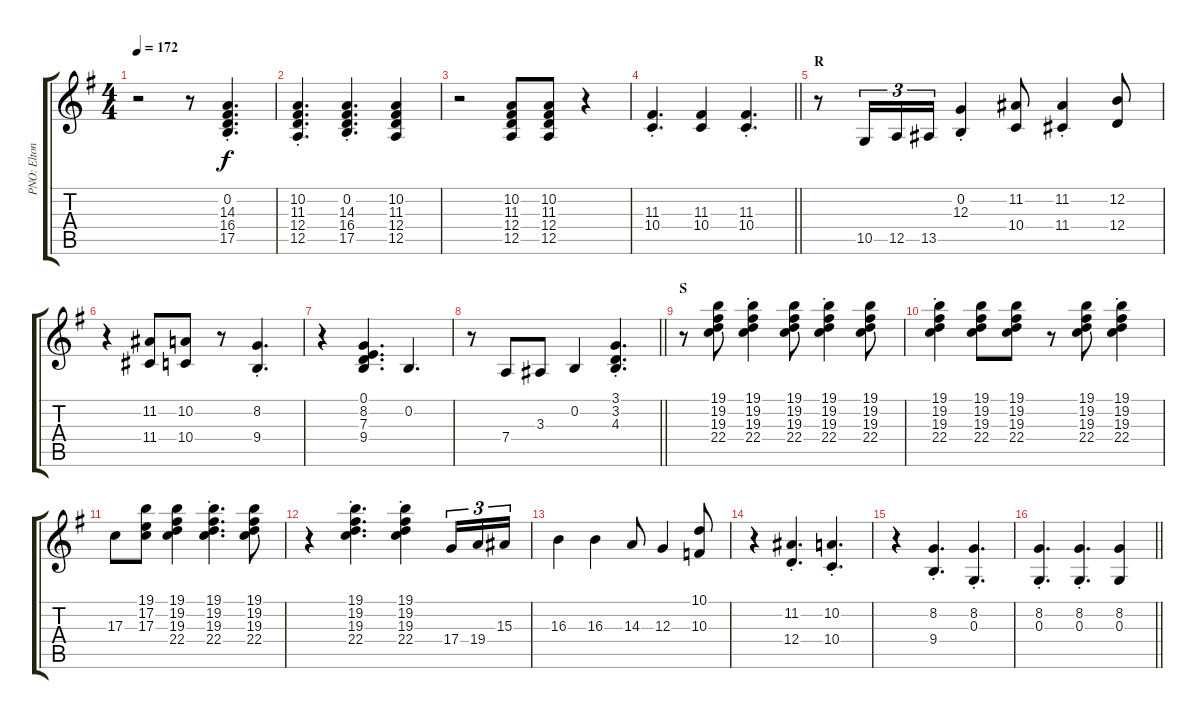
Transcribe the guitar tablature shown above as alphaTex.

\track ("PNO: Elton John(RH)" "PNO: Elton") {instrument brightacousticpiano}
\staff {score tabs}
\tuning (E4 B3 G3 D3 A2 E2) {hide}
\ts (4 4)
\tempo 172
\clef g2
\ks g
r.2{dy f} r.8 (0.2{st} 14.3{st} 16.4{st} 17.5{st}).4{d} |
(10.2{st} 11.3{st} 12.4{st} 12.5{st}).4{d} (0.2{st} 14.3{st} 16.4{st} 17.5{st}).4{d} (10.2 11.3 12.4 12.5).4 |
r.2 (10.2 11.3 12.4 12.5).8 (10.2 11.3 12.4 12.5).8 r.4 |
\barLineRight lightlight
(11.3{st} 10.4{st}).4{d} (11.3 10.4).4 (11.3{st} 10.4{st}).4{d} |
\section ("" "R")
r.8 10.5.16{tu (3 2)} 12.5.16{tu (3 2)} 13.5.16{tu (3 2)} (0.2{st} 12.3{st}).4 (11.2 10.4).8 (11.2{st} 11.4{st}).4 (12.2 12.4).8 |
r.4 (11.2 11.4).8 (10.2 10.4).8 r.8 (8.2{st} 9.4{st}).4{d} |
r.4 (0.1 8.2 7.3 9.4).4{d} 0.2.4{d} |
\barLineRight lightlight
r.8 7.4.8{beam merge} 3.3.8 0.2.4 (3.1{st} 3.2{st} 4.3{st}).4{d} |
\section ("" "S")
r.8 (19.1 19.2 19.3 22.4).8 (19.1{st} 19.2{st} 19.3{st} 22.4{st}).4 (19.1 19.2 19.3 22.4).8 (19.1{st} 19.2{st} 19.3{st} 22.4{st}).4 (19.1 19.2 19.3 22.4).8 |
(19.1{st} 19.2{st} 19.3{st} 22.4{st}).4 (19.1 19.2 19.3 22.4).8 (19.1 19.2 19.3 22.4).8 r.8 (19.1 19.2 19.3 22.4).8 (19.1{st} 19.2{st} 19.3{st} 22.4{st}).4 |
17.3.8 (19.1 17.2 17.3).8 (19.1 19.2 19.3 22.4).4 (19.1{st} 19.2{st} 19.3{st} 22.4{st}).4{d} (19.1 19.2 19.3 22.4).8 |
r.4 (19.1{st} 19.2{st} 19.3{st} 22.4{st}).4{d} (19.1{st} 19.2{st} 19.3{st} 22.4{st}).4 17.4.16{tu (3 2)} 19.4.16{tu (3 2)} 15.3.16{tu (3 2)} |
16.3.4 16.3.4 14.3.8 12.3.4 (10.1 10.3).8 |
r.4 (11.2{st} 12.4{st}).4{d} (10.2{st} 10.4{st}).4{d} |
r.4 (8.2{st} 9.4{st}).4{d} (8.2{st} 0.3{st}).4{d} |
\barLineRight lightlight
(8.2{st} 0.3{st}).4{d} (8.2{st} 0.3{st}).4{d} (8.2 0.3).4
